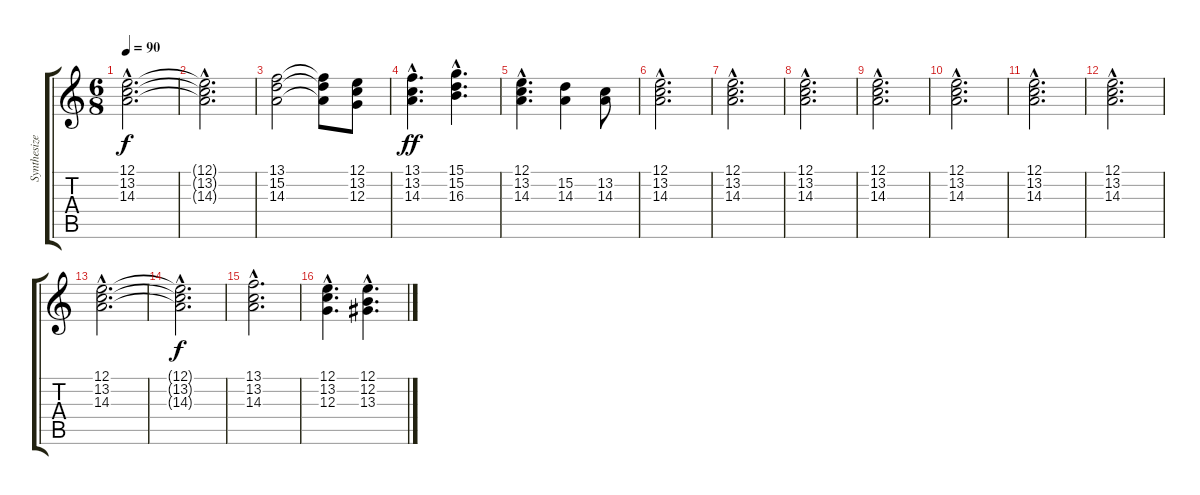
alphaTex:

\track ("Synthesizer I" "Synthesize") {instrument synthstrings1}
\staff {score tabs}
\tuning (E4 B3 G3 D3 A2 E2) {hide}
\ts (6 8)
\tempo 90
\clef g2
\ks c
(12.1{hac} 13.2{hac} 14.3{hac}).2{d dy f} |
(12.1{hac t} 13.2{hac t} 14.3{hac t}).2{d} |
(13.1 15.2 14.3).2 (13.1{t} 15.2{t} 14.3{t}).8 (12.1 13.2 12.3).8{instrument synthstrings1} |
(13.1{hac} 13.2{hac} 14.3{hac}).4{d dy ff instrument synthstrings1} (15.1{hac} 15.2{hac} 16.3{hac}).4{d} |
(12.1{hac} 13.2{hac} 14.3{hac}).4{d instrument percussiveorgan} (15.2 14.3).4 (13.2 14.3).8 |
(12.1{hac} 13.2{hac} 14.3{hac}).2{d instrument percussiveorgan} |
(12.1{hac} 13.2{hac} 14.3{hac}).2{d} |
(12.1{hac} 13.2{hac} 14.3{hac}).2{d instrument percussiveorgan} |
(12.1{hac} 13.2{hac} 14.3{hac}).2{d instrument percussiveorgan} |
(12.1{hac} 13.2{hac} 14.3{hac}).2{d instrument percussiveorgan} |
(12.1{hac} 13.2{hac} 14.3{hac}).2{d instrument percussiveorgan} |
(12.1{hac} 13.2{hac} 14.3{hac}).2{d instrument percussiveorgan} |
(12.1{hac} 13.2{hac} 14.3{hac}).2{d instrument synthstrings1} |
(12.1{hac t} 13.2{hac t} 14.3{hac t}).2{d dy f} |
(13.1{hac} 13.2{hac} 14.3{hac}).2{d} |
(12.1{hac} 13.2{hac} 12.3{hac}).4{d} (12.1{hac} 12.2{hac} 13.3{hac}).4{d}
